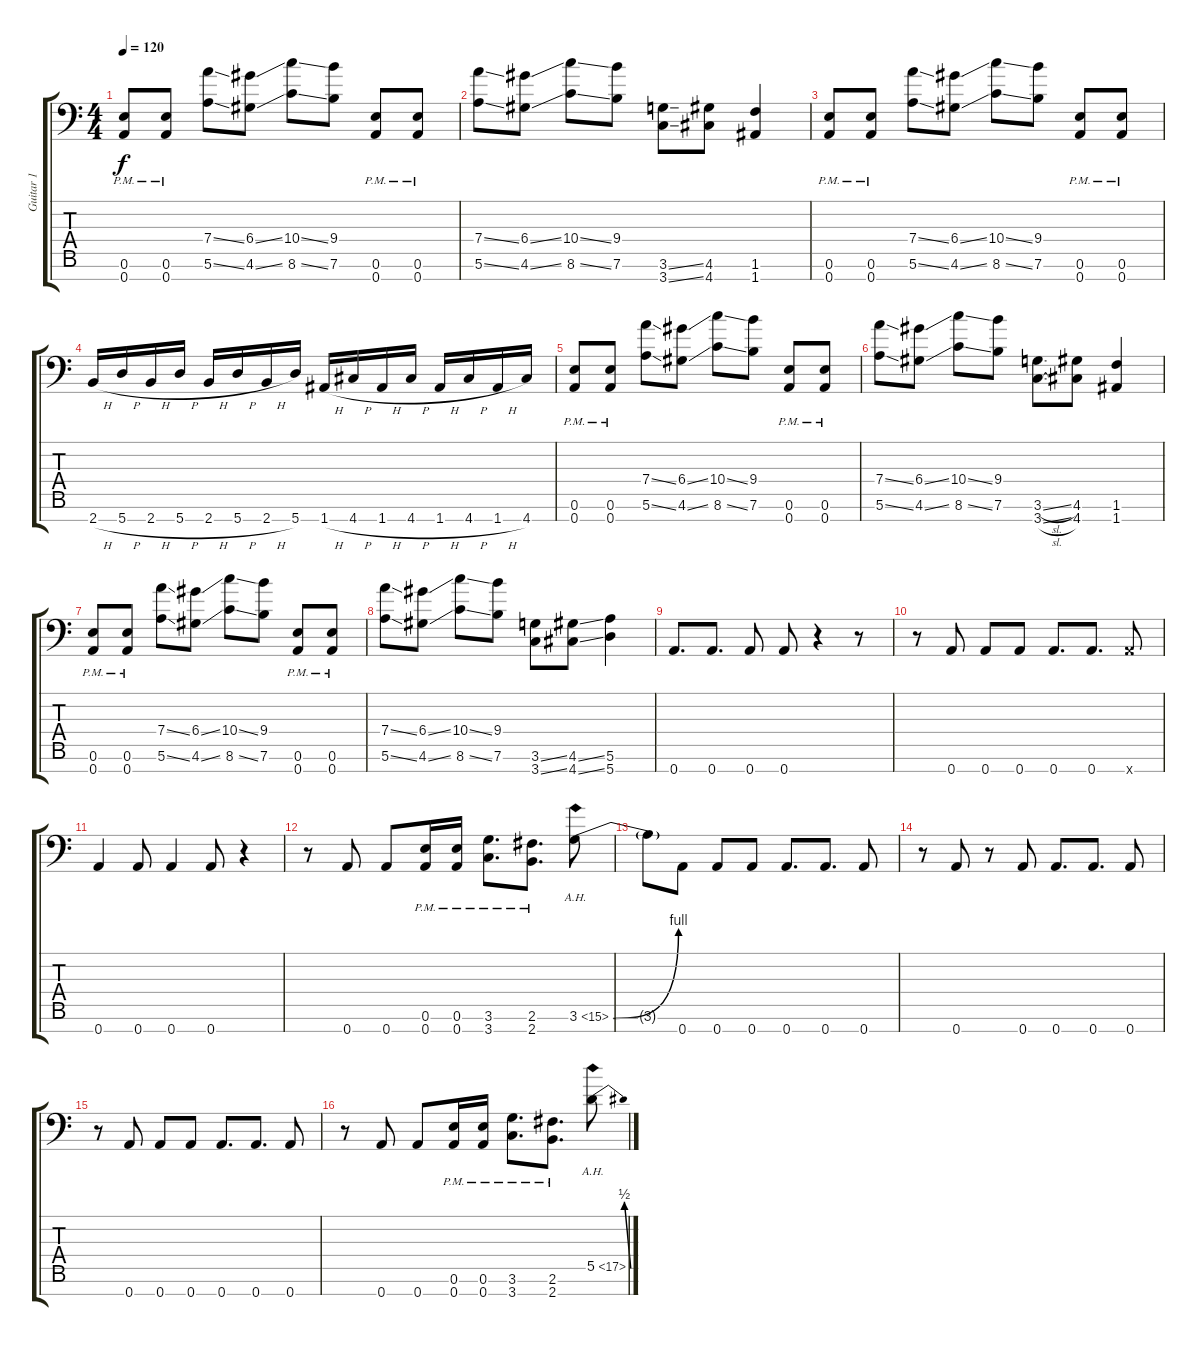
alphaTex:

\track ("Guitar 1" "Guitar 1") {instrument distortionguitar}
\staff {score tabs}
\tuning (E4 B3 G3 D3 A2 E2 A1) {hide}
\ts (4 4)
\tempo 120
\clef f4
\ks c
(0.6{pm} 0.7{pm}).8{dy f} (0.6{pm} 0.7{pm}).8 (7.4{ss} 5.6{ss}).8 (6.4{ss} 4.6{ss}).8 (10.4{ss} 8.6{ss}).8 (9.4 7.6).8 (0.6{pm} 0.7{pm}).8 (0.6{pm} 0.7{pm}).8 |
(7.4{ss} 5.6{ss}).8 (6.4{ss} 4.6{ss}).8 (10.4{ss} 8.6{ss}).8 (9.4 7.6).8 (3.6{ss} 3.7{ss}).8 (4.6 4.7).8 (1.6 1.7).4 |
(0.6{pm} 0.7{pm}).8 (0.6{pm} 0.7{pm}).8 (7.4{ss} 5.6{ss}).8 (6.4{ss} 4.6{ss}).8 (10.4{ss} 8.6{ss}).8 (9.4 7.6).8 (0.6{pm} 0.7{pm}).8 (0.6{pm} 0.7{pm}).8 |
2.7{h}.16 5.7{h}.16 2.7{h}.16 5.7{h}.16 2.7{h}.16 5.7{h}.16 2.7{h}.16 5.7.16 1.7{h}.16 4.7{h}.16 1.7{h}.16 4.7{h}.16 1.7{h}.16 4.7{h}.16 1.7{h}.16 4.7.16 |
(0.6{pm} 0.7{pm}).8 (0.6{pm} 0.7{pm}).8 (7.4{ss} 5.6{ss}).8 (6.4{ss} 4.6{ss}).8 (10.4{ss} 8.6{ss}).8 (9.4 7.6).8 (0.6{pm} 0.7{pm}).8 (0.6{pm} 0.7{pm}).8 |
(7.4{ss} 5.6{ss}).8 (6.4{ss} 4.6{ss}).8 (10.4{ss} 8.6{ss}).8 (9.4 7.6).8 (3.6{sl} 3.7{sl}).8 (4.6 4.7).8 (1.6 1.7).4 |
(0.6{pm} 0.7{pm}).8 (0.6{pm} 0.7{pm}).8 (7.4{ss} 5.6{ss}).8 (6.4{ss} 4.6{ss}).8 (10.4{ss} 8.6{ss}).8 (9.4 7.6).8 (0.6{pm} 0.7{pm}).8 (0.6{pm} 0.7{pm}).8 |
(7.4{ss} 5.6{ss}).8 (6.4{ss} 4.6{ss}).8 (10.4{ss} 8.6{ss}).8 (9.4 7.6).8 (3.6{ss} 3.7{ss}).8 (4.6{ss} 4.7{ss}).8 (5.6 5.7).4 |
0.7.8{d} 0.7.8{d} 0.7.8 0.7.8 r.4 r.8 |
r.8 0.7.8 0.7.8 0.7.8 0.7.8{d} 0.7.8{d} 0.7{x}.8 |
0.7.4 0.7.8 0.7.4 0.7.8 r.4 |
r.8 0.7.8 0.7.8 (0.6{pm} 0.7{pm}).16 (0.6{pm} 0.7{pm}).16 (3.6{pm} 3.7{pm}).8{d} (2.6{pm} 2.7{pm}).8{d} 3.6{be (bend 0 0 60 4) ah 12}.8 |
3.6{t}.8 0.7.8 0.7.8 0.7.8 0.7.8{d} 0.7.8{d} 0.7.8 |
r.8 0.7.8 r.8 0.7.8 0.7.8{d} 0.7.8{d} 0.7.8 |
r.8 0.7.8 0.7.8 0.7.8 0.7.8{d} 0.7.8{d} 0.7.8 |
r.8 0.7.8 0.7.8 (0.6{pm} 0.7{pm}).16 (0.6{pm} 0.7{pm}).16 (3.6{pm} 3.7{pm}).8{d} (2.6{pm} 2.7{pm}).8{d} 5.5{be (bend 0 0 60 2) ah 12}.8
